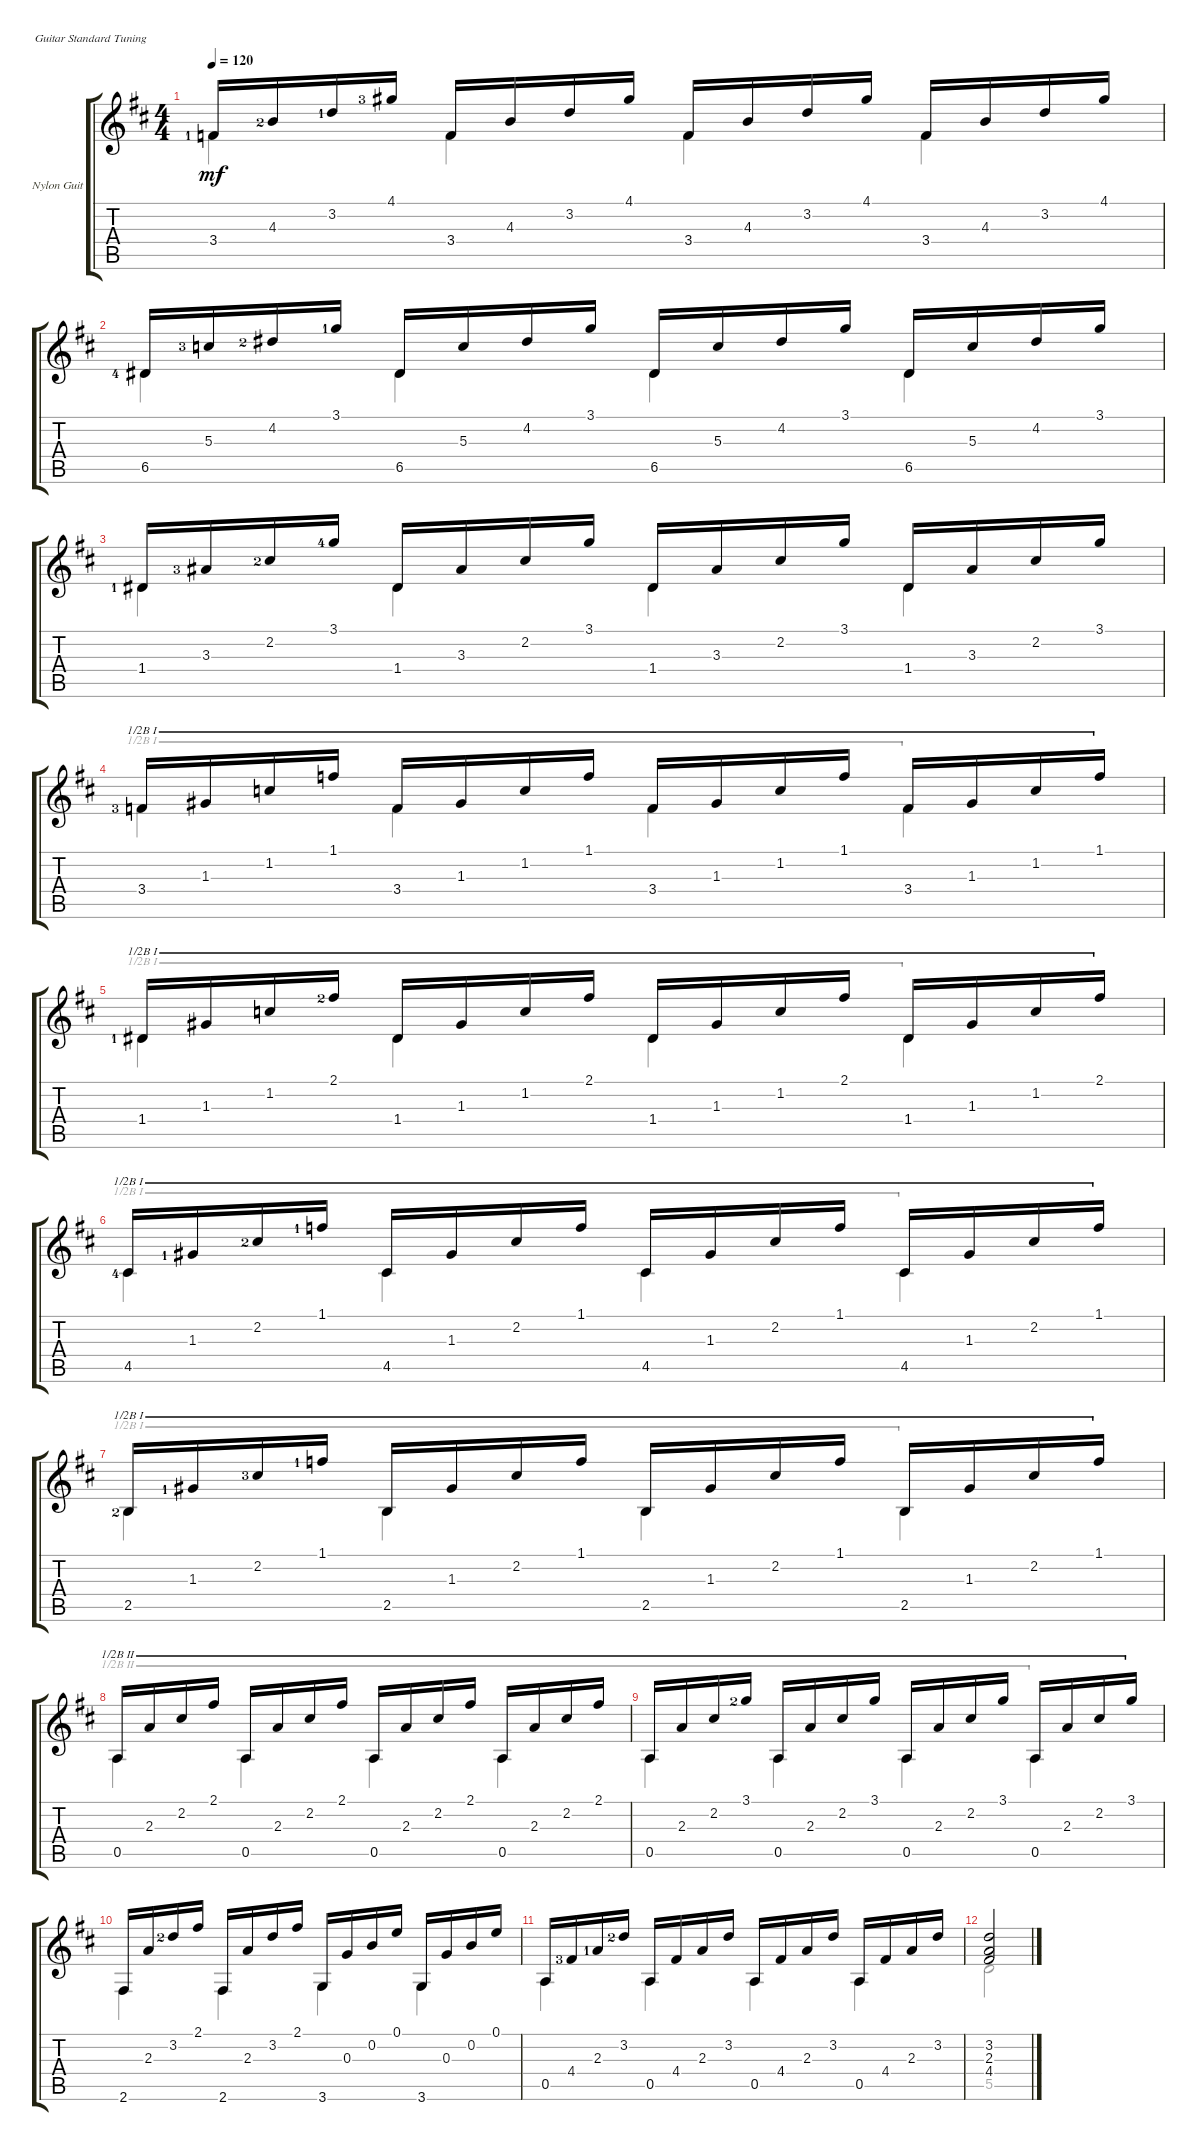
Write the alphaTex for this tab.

\defaultSystemsLayout 4
\bracketExtendMode groupsimilarinstruments
\firstSystemTrackNameOrientation horizontal
\otherSystemsTrackNameOrientation horizontal
\track ("Nylon Guitar" "Nylon Guit") {instrument acousticguitarsteel}
\staff {score tabs}
\tuning (E4 B3 G3 D3 A2 E2)
\voice
\ts (4 4)
\tempo 120
\clef g2
\ks d
3.4{lf 2}.16{dy mf} 4.3{lf 3}.16 3.2{lf 2}.16 4.1{lf 4}.16 3.4.16 4.3.16 3.2.16 4.1.16 3.4.16 4.3.16 3.2.16 4.1.16 3.4.16 4.3.16 3.2.16 4.1.16 |
6.5{lf 5}.16 5.3{lf 4}.16 4.2{lf 3}.16 3.1{lf 2}.16 6.5.16 5.3.16 4.2.16 3.1.16 6.5.16 5.3.16 4.2.16 3.1.16 6.5.16 5.3.16 4.2.16 3.1.16 |
1.4{lf 2}.16 3.3{lf 4}.16 2.2{lf 3}.16 3.1{lf 5}.16 1.4.16 3.3.16 2.2.16 3.1.16 1.4.16 3.3.16 2.2.16 3.1.16 1.4.16 3.3.16 2.2.16 3.1.16 |
3.4{lf 4}.16{barre (1 half)} 1.3.16{barre (1 half)} 1.2.16{barre (1 half)} 1.1.16{barre (1 half)} 3.4.16{barre (1 half)} 1.3.16{barre (1 half)} 1.2.16{barre (1 half)} 1.1.16{barre (1 half)} 3.4.16{barre (1 half)} 1.3.16{barre (1 half)} 1.2.16{barre (1 half)} 1.1.16{barre (1 half)} 3.4.16{barre (1 half)} 1.3.16{barre (1 half)} 1.2.16{barre (1 half)} 1.1.16{barre (1 half)} |
1.4{lf 2}.16{barre (1 half)} 1.3.16{barre (1 half)} 1.2.16{barre (1 half)} 2.1{lf 3}.16{barre (1 half)} 1.4.16{barre (1 half)} 1.3.16{barre (1 half)} 1.2.16{barre (1 half)} 2.1.16{barre (1 half)} 1.4.16{barre (1 half)} 1.3.16{barre (1 half)} 1.2.16{barre (1 half)} 2.1.16{barre (1 half)} 1.4.16{barre (1 half)} 1.3.16{barre (1 half)} 1.2.16{barre (1 half)} 2.1.16{barre (1 half)} |
4.5{lf 5}.16{barre (1 half)} 1.3{lf 2}.16{barre (1 half)} 2.2{lf 3}.16{barre (1 half)} 1.1{lf 2}.16{barre (1 half)} 4.5.16{barre (1 half)} 1.3.16{barre (1 half)} 2.2.16{barre (1 half)} 1.1.16{barre (1 half)} 4.5.16{barre (1 half)} 1.3.16{barre (1 half)} 2.2.16{barre (1 half)} 1.1.16{barre (1 half)} 4.5.16{barre (1 half)} 1.3.16{barre (1 half)} 2.2.16{barre (1 half)} 1.1.16{barre (1 half)} |
2.5{lf 3}.16{barre (1 half)} 1.3{lf 2}.16{barre (1 half)} 2.2{lf 4}.16{barre (1 half)} 1.1{lf 2}.16{barre (1 half)} 2.5.16{barre (1 half)} 1.3.16{barre (1 half)} 2.2.16{barre (1 half)} 1.1.16{barre (1 half)} 2.5.16{barre (1 half)} 1.3.16{barre (1 half)} 2.2.16{barre (1 half)} 1.1.16{barre (1 half)} 2.5.16{barre (1 half)} 1.3.16{barre (1 half)} 2.2.16{barre (1 half)} 1.1.16{barre (1 half)} |
0.5.16{barre (2 half)} 2.3.16{barre (2 half)} 2.2.16{barre (2 half)} 2.1.16{barre (2 half)} 0.5.16{barre (2 half)} 2.3.16{barre (2 half)} 2.2.16{barre (2 half)} 2.1.16{barre (2 half)} 0.5.16{barre (2 half)} 2.3.16{barre (2 half)} 2.2.16{barre (2 half)} 2.1.16{barre (2 half)} 0.5.16{barre (2 half)} 2.3.16{barre (2 half)} 2.2.16{barre (2 half)} 2.1.16{barre (2 half)} |
0.5.16{barre (2 half)} 2.3.16{barre (2 half)} 2.2.16{barre (2 half)} 3.1{lf 3}.16{barre (2 half)} 0.5.16{barre (2 half)} 2.3.16{barre (2 half)} 2.2.16{barre (2 half)} 3.1.16{barre (2 half)} 0.5.16{barre (2 half)} 2.3.16{barre (2 half)} 2.2.16{barre (2 half)} 3.1.16{barre (2 half)} 0.5.16{barre (2 half)} 2.3.16{barre (2 half)} 2.2.16{barre (2 half)} 3.1.16{barre (2 half)} |
2.6.16 2.3.16 3.2{lf 3}.16 2.1.16 2.6.16 2.3.16 3.2.16 2.1.16 3.6.16 0.3.16 0.2.16 0.1.16 3.6.16 0.3.16 0.2.16 0.1.16 |
0.5.16 4.4{lf 4}.16 2.3{lf 2}.16 3.2{lf 3}.16 0.5.16 4.4.16 2.3.16 3.2.16 0.5.16 4.4.16 2.3.16 3.2.16 0.5.16 4.4.16 2.3.16 3.2.16 |
(3.2 2.3 4.4).2
\voice
\clef g2
\ottava regular
\simile none
\ks d
3.4.4{dy mf} 3.4.4 3.4.4 3.4.4 |
6.5.4 6.5.4 6.5.4 6.5.4 |
1.4.4 1.4.4 1.4.4 1.4.4 |
3.4.4{barre (1 half)} 3.4.4{barre (1 half)} 3.4.4{barre (1 half)} 3.4.4{barre (1 half)} |
1.4.4{barre (1 half)} 1.4.4{barre (1 half)} 1.4.4{barre (1 half)} 1.4.4{barre (1 half)} |
4.5.4{barre (1 half)} 4.5.4{barre (1 half)} 4.5.4{barre (1 half)} 4.5.4{barre (1 half)} |
2.5.4{barre (1 half)} 2.5.4{barre (1 half)} 2.5.4{barre (1 half)} 2.5.4{barre (1 half)} |
0.5.4{barre (2 half)} 0.5.4{barre (2 half)} 0.5.4{barre (2 half)} 0.5.4{barre (2 half)} |
0.5.4{barre (2 half)} 0.5.4{barre (2 half)} 0.5.4{barre (2 half)} 0.5.4{barre (2 half)} |
2.6.4 2.6.4 3.6.4 3.6.4 |
0.5.4 0.5.4 0.5.4 0.5.4 |
5.5.2
